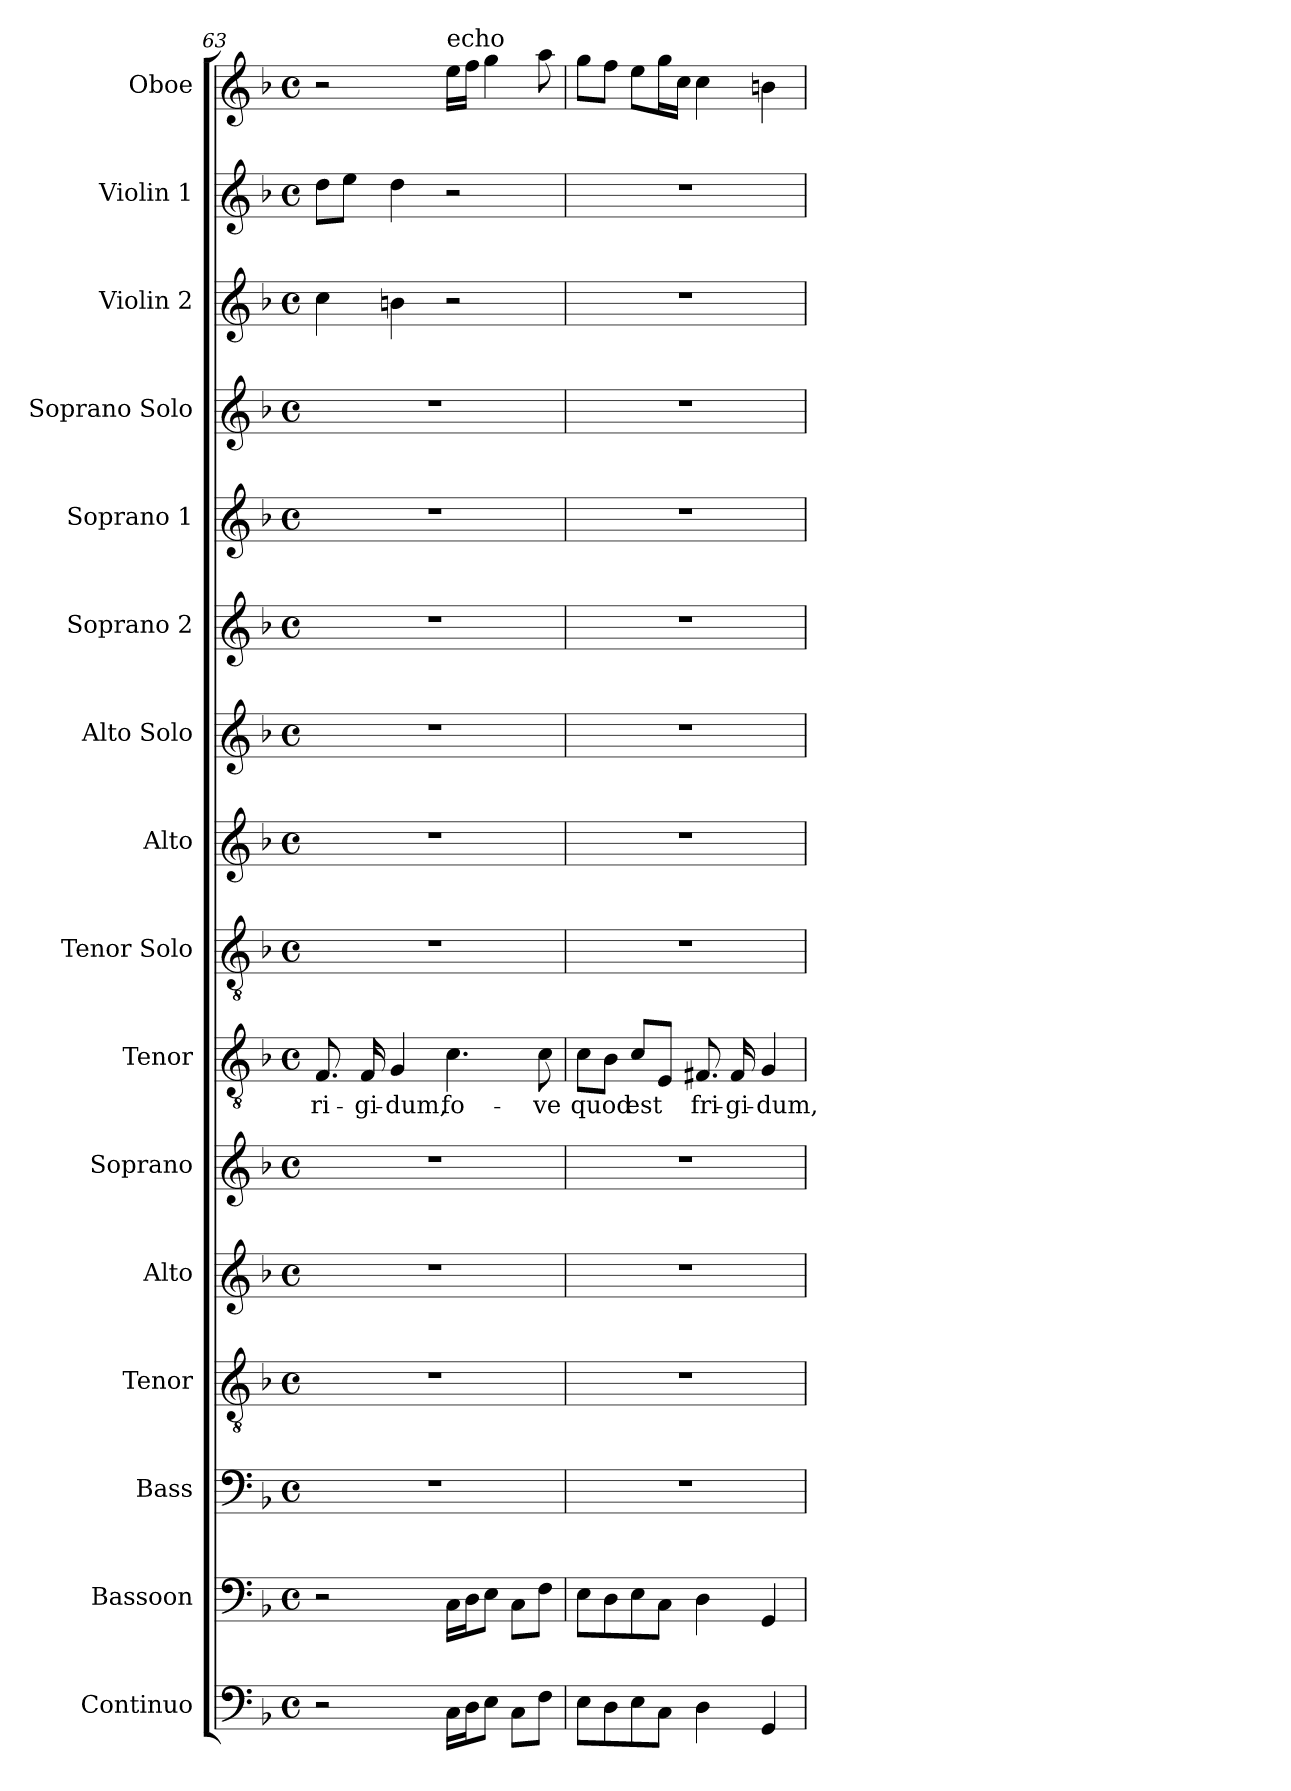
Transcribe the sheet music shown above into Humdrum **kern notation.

**kern	**kern	**kern	**kern	**kern	**kern	**kern	**text	**kern	**kern	**kern	**kern	**kern	**kern	**kern	**kern	**kern
*part16	*part15	*part14	*part13	*part12	*part11	*part10	*part10	*part9	*part8	*part7	*part6	*part5	*part4	*part3	*part2	*part1
*staff16	*staff15	*staff14	*staff13	*staff12	*staff11	*staff10	*staff10	*staff9	*staff8	*staff7	*staff6	*staff5	*staff4	*staff3	*staff2	*staff1
*I"Continuo	*I"Bassoon	*I"Bass	*I"Tenor	*I"Alto	*I"Soprano	*I"Tenor	*	*I"Tenor Solo	*I"Alto	*I"Alto Solo	*I"Soprano 2	*I"Soprano 1	*I"Soprano Solo	*I"Violin 2	*I"Violin 1	*I"Oboe
*I'Cont.	*I'Bsn.	*I'B.	*I'T.	*I'A.	*I'S.	*I'T.	*	*I'T. Solo	*I'A.	*I'A.  Solo	*I'S2.	*I'S1.	*I'S. Solo	*I'Vln. 2	*I'Vln. 1	*I'Ob.
*clefF4	*clefF4	*clefF4	*clefGv2	*clefG2	*clefG2	*clefGv2	*	*clefGv2	*clefG2	*clefG2	*clefG2	*clefG2	*clefG2	*clefG2	*clefG2	*clefG2
*	*	*	*ITrd7c12	*	*	*ITrd7c12	*	*ITrd7c12	*	*	*	*	*	*	*	*
*k[b-]	*k[b-]	*k[b-]	*k[b-]	*k[b-]	*k[b-]	*k[b-]	*	*k[b-]	*k[b-]	*k[b-]	*k[b-]	*k[b-]	*k[b-]	*k[b-]	*k[b-]	*k[b-]
*F:	*F:	*F:	*F:	*F:	*F:	*F:	*	*F:	*F:	*F:	*F:	*F:	*F:	*F:	*F:	*F:
*M4/4	*M4/4	*M4/4	*M4/4	*M4/4	*M4/4	*M4/4	*	*M4/4	*M4/4	*M4/4	*M4/4	*M4/4	*M4/4	*M4/4	*M4/4	*M4/4
*met(c)	*met(c)	*met(c)	*met(c)	*met(c)	*met(c)	*met(c)	*	*met(c)	*met(c)	*met(c)	*met(c)	*met(c)	*met(c)	*met(c)	*met(c)	*met(c)
=63	=63	=63	=63	=63	=63	=63	=63	=63	=63	=63	=63	=63	=63	=63	=63	=63
!	!	!	!	!	!	!	!LO:LY:b:color=#000000	!	!	!	!	!	!	!	!	!
2r	2r	1r	1r	1r	1r	8.FFi/	ri-	1r	1r	1r	1r	1r	1r	4cci\	8ddi\L	2r
.	.	.	.	.	.	.	.	.	.	.	.	.	.	.	8eei\J	.
!	!	!	!	!	!	!	!LO:LY:b:color=#000000	!	!	!	!	!	!	!	!	!
.	.	.	.	.	.	16FFi/	-gi-	.	.	.	.	.	.	.	.	.
!	!	!	!	!	!	!	!LO:LY:b:color=#000000	!	!	!	!	!	!	!	!	!
.	.	.	.	.	.	4GGi/	-dum,	.	.	.	.	.	.	4bni\	4ddi\	.
!	!	!	!	!	!	!	!	!	!	!	!	!	!	!	!	!LO:TX:a:t=echo
!	!	!	!	!	!	!	!LO:LY:b:color=#000000	!	!	!	!	!	!	!	!	!
16Ci\LL	16Ci\LL	.	.	.	.	4.Ci\	fo-	.	.	.	.	.	.	2r	2r	16eei\LL
16Di\J	16Di\J	.	.	.	.	.	.	.	.	.	.	.	.	.	.	16ffi\JJ
8Ei\J	8Ei\J	.	.	.	.	.	.	.	.	.	.	.	.	.	.	4ggi\
8Ci\L	8Ci\L	.	.	.	.	.	.	.	.	.	.	.	.	.	.	.
!	!	!	!	!	!	!	!LO:LY:b:color=#000000	!	!	!	!	!	!	!	!	!
8Fi\J	8Fi\J	.	.	.	.	8Ci\	-ve	.	.	.	.	.	.	.	.	8aai\
=64	=64	=64	=64	=64	=64	=64	=64	=64	=64	=64	=64	=64	=64	=64	=64	=64
!	!	!	!	!	!	!	!LO:LY:b:color=#000000	!	!	!	!	!	!	!	!	!
8Ei\L	8Ei\L	1r	1r	1r	1r	8Ci\L	quod	1r	1r	1r	1r	1r	1r	1r	1r	8ggi\L
8Di\	8Di\	.	.	.	.	8BB-i\J	.	.	.	.	.	.	.	.	.	8ffi\J
!	!	!	!	!	!	!	!LO:LY:b:color=#000000	!	!	!	!	!	!	!	!	!
8Ei\	8Ei\	.	.	.	.	8Ci/L	est	.	.	.	.	.	.	.	.	8eei\L
8Ci\J	8Ci\J	.	.	.	.	8EEi/J	.	.	.	.	.	.	.	.	.	16ggi\L
.	.	.	.	.	.	.	.	.	.	.	.	.	.	.	.	16cci\JJ
!	!	!	!	!	!	!	!LO:LY:b:color=#000000	!	!	!	!	!	!	!	!	!
4Di\	4Di\	.	.	.	.	8.FF#Xi/	fri-	.	.	.	.	.	.	.	.	4cci\
!	!	!	!	!	!	!	!LO:LY:b:color=#000000	!	!	!	!	!	!	!	!	!
.	.	.	.	.	.	16FF#i/	-gi-	.	.	.	.	.	.	.	.	.
!	!	!	!	!	!	!	!LO:LY:b:color=#000000	!	!	!	!	!	!	!	!	!
4GGi/	4GGi/	.	.	.	.	4GGi/	-dum,	.	.	.	.	.	.	.	.	4bni\
=	=	=	=	=	=	=	=	=	=	=	=	=	=	=	=	=
*-	*-	*-	*-	*-	*-	*-	*-	*-	*-	*-	*-	*-	*-	*-	*-	*-
